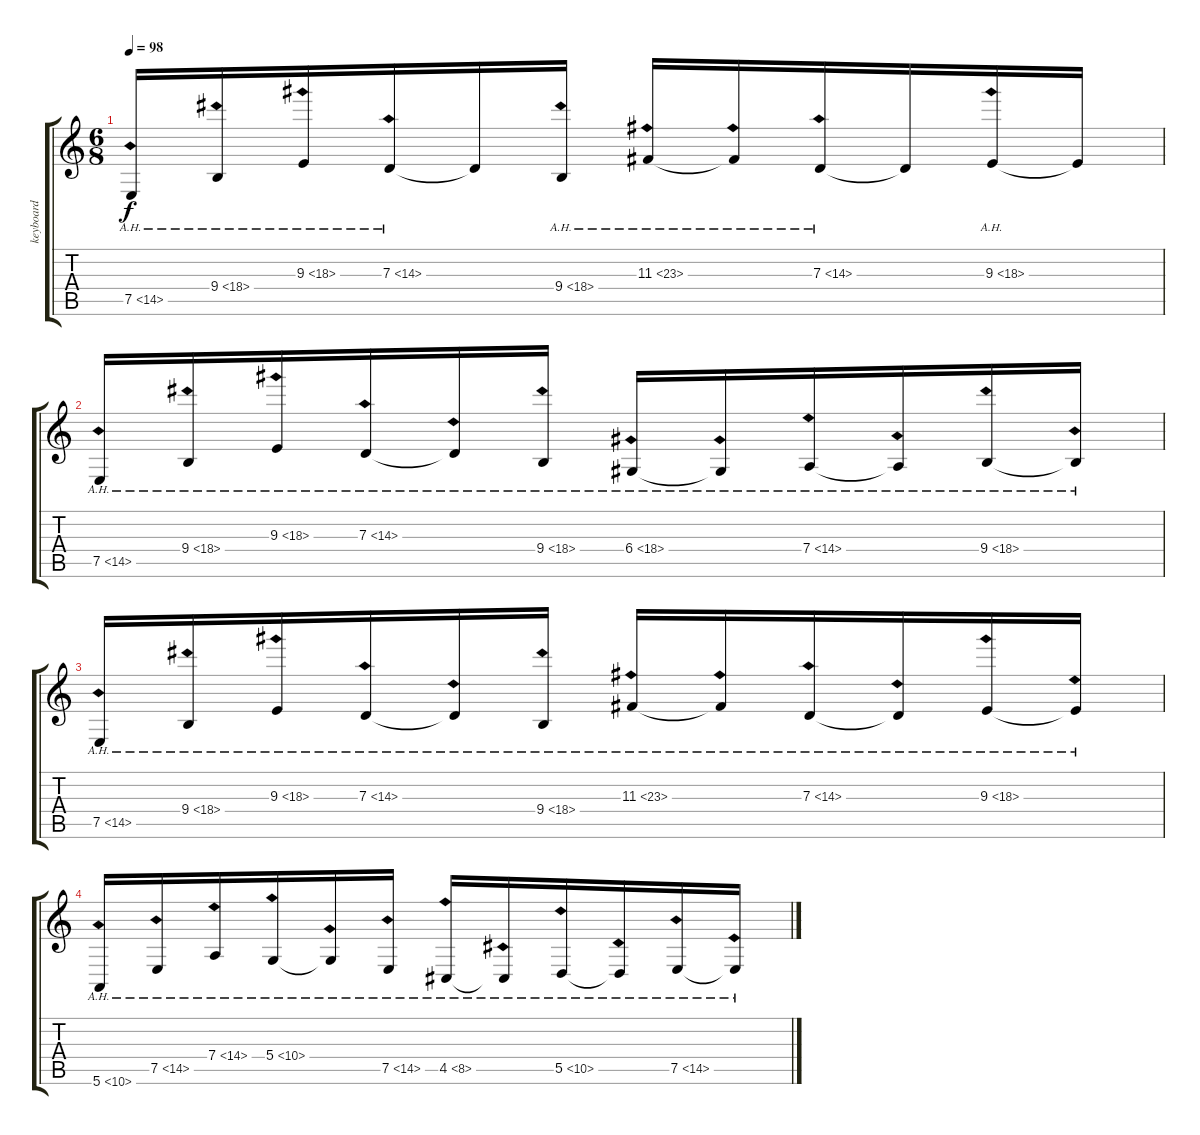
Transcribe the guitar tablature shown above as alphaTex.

\track ("keyboard" "keyboard") {instrument stringensemble1}
\staff {score tabs}
\tuning (E4 B3 G3 D3 A2 E2) {hide}
\ts (6 8)
\tempo 98
\clef g2
\ks c
7.5{ah 7}.16{dy f} 9.4{ah 9}.16 9.3{ah 9}.16 7.3{ah 7}.16 7.3{t}.16 9.4{ah 9}.16 11.3{ah 12}.16 11.3{ah 12 t}.16 7.3{ah 7}.16 7.3{t}.16 9.3{ah 9}.16 9.3{t}.16 |
7.5{ah 7}.16 9.4{ah 9}.16 9.3{ah 9}.16 7.3{ah 7}.16 7.3{ah 12 t}.16 9.4{ah 9}.16 6.4{ah 12}.16 6.4{ah 12 t}.16 7.4{ah 7}.16 7.4{ah 12 t}.16 9.4{ah 9}.16 9.4{ah 12 t}.16 |
7.5{ah 7}.16 9.4{ah 9}.16 9.3{ah 9}.16 7.3{ah 7}.16 7.3{ah 12 t}.16 9.4{ah 9}.16 11.3{ah 12}.16 11.3{ah 12 t}.16 7.3{ah 7}.16 7.3{ah 12 t}.16 9.3{ah 9}.16 9.3{ah 12 t}.16 |
5.6{ah 5}.16 7.5{ah 7}.16 7.4{ah 7}.16 5.4{ah 5}.16 5.4{ah 12 t}.16 7.5{ah 7}.16 4.5{ah 4}.16 4.5{ah 12 t}.16 5.5{ah 5}.16 5.5{ah 12 t}.16 7.5{ah 7}.16 7.5{ah 12 t}.16
